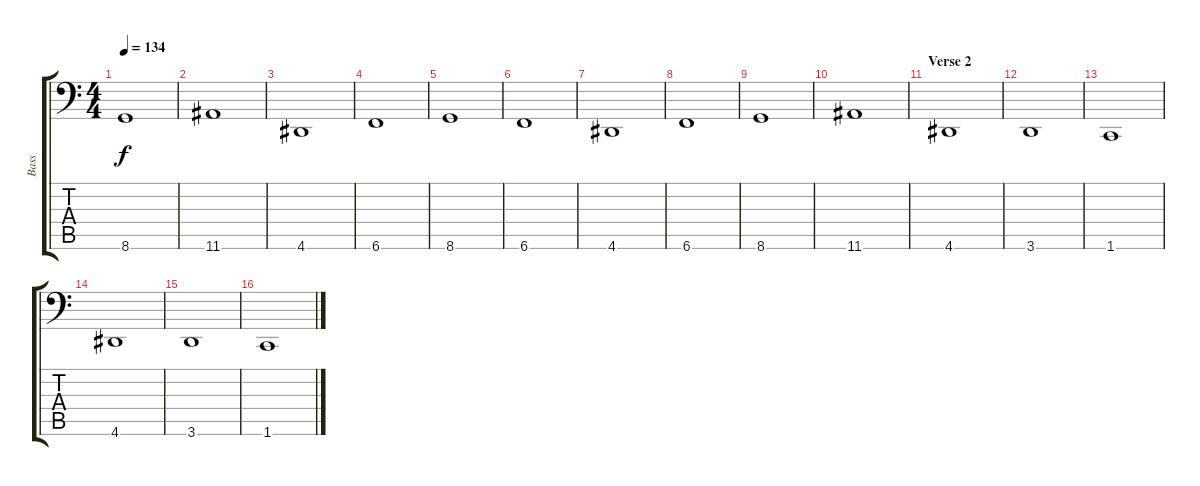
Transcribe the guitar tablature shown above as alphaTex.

\track ("Bass" "Bass") {instrument acousticbass}
\staff {score tabs}
\tuning (C3 G2 D2 A1 E1 B0) {hide}
\ts (4 4)
\tempo 134
\clef f4
\ks c
8.6.1{dy f} |
11.6.1 |
4.6.1 |
6.6.1 |
8.6.1 |
6.6.1 |
4.6.1 |
6.6.1 |
8.6.1 |
11.6.1 |
\section ("" "Verse 2")
4.6.1 |
3.6.1 |
1.6.1 |
4.6.1 |
3.6.1 |
1.6.1
